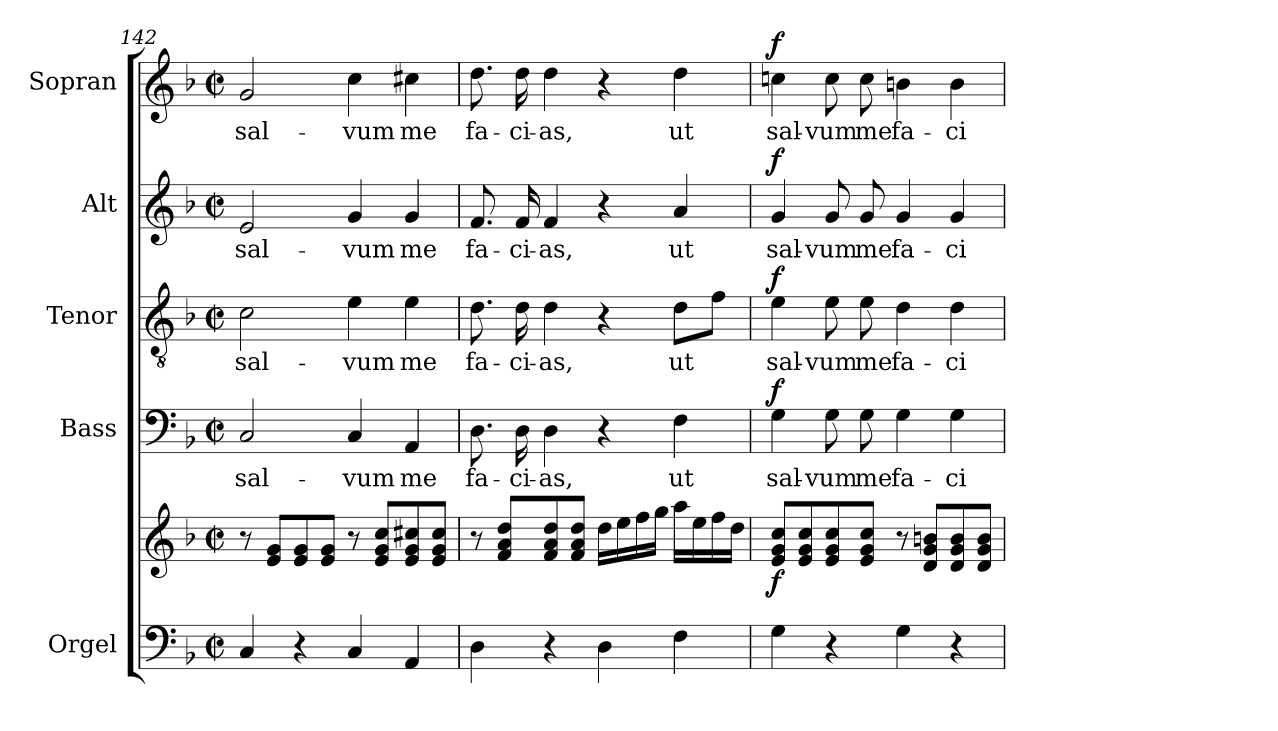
**kern	**kern	**dynam	**kern	**text	**dynam	**kern	**text	**dynam	**kern	**text	**dynam	**kern	**text	**dynam
*part5	*part5	*part5	*part4	*part4	*part4	*part3	*part3	*part3	*part2	*part2	*part2	*part1	*part1	*part1
*staff6	*staff5	*staff5/6	*staff4	*staff4	*staff4	*staff3	*staff3	*staff3	*staff2	*staff2	*staff2	*staff1	*staff1	*staff1
*I"Orgel	*	*	*I"Bass	*	*	*I"Tenor	*	*	*I"Alt	*	*	*I"Sopran	*	*
*I'Org.	*	*	*I'B	*	*	*I'T	*	*	*I'A	*	*	*I'S	*	*
!!LO:PB:g=z
*clefF4	*clefG2	*	*clefF4	*	*	*clefGv2	*	*	*clefG2	*	*	*clefG2	*	*
*k[b-]	*k[b-]	*	*k[b-]	*	*	*k[b-]	*	*	*k[b-]	*	*	*k[b-]	*	*
*F:	*F:	*	*F:	*	*	*F:	*	*	*F:	*	*	*F:	*	*
*M2/2	*M2/2	*	*M2/2	*	*	*M2/2	*	*	*M2/2	*	*	*M2/2	*	*
*met(c|)	*met(c|)	*	*met(c|)	*	*	*met(c|)	*	*	*met(c|)	*	*	*met(c|)	*	*
=142	=142	=142	=142	=142	=142	=142	=142	=142	=142	=142	=142	=142	=142	=142
!	!	!	!	!LO:LY:b	!	!	!LO:LY:b	!	!	!LO:LY:b	!	!	!LO:LY:b	!
4C/	8r	.	2C/	sal-	.	2c\	sal-	.	2e/	sal-	.	2g/	sal-	.
.	8e/ 8g/L	.	.	.	.	.	.	.	.	.	.	.	.	.
4r	8e/ 8g/	.	.	.	.	.	.	.	.	.	.	.	.	.
.	8e/ 8g/J	.	.	.	.	.	.	.	.	.	.	.	.	.
!	!	!	!	!LO:LY:b	!	!	!LO:LY:b	!	!	!LO:LY:b	!	!	!LO:LY:b	!
4C/	8r	.	4C/	-vum	.	4e\	-vum	.	4g/	-vum	.	4cc\	-vum	.
.	8e/ 8g/ 8cc/L	.	.	.	.	.	.	.	.	.	.	.	.	.
!	!	!	!	!LO:LY:b	!	!	!LO:LY:b	!	!	!LO:LY:b	!	!	!LO:LY:b	!
4AA/	8e/ 8g/ 8cc#X/	.	4AA/	me	.	4e\	me	.	4g/	me	.	4cc#X\	me	.
.	8e/ 8g/ 8cc#/J	.	.	.	.	.	.	.	.	.	.	.	.	.
=143	=143	=143	=143	=143	=143	=143	=143	=143	=143	=143	=143	=143	=143	=143
!	!	!	!	!LO:LY:b	!	!	!LO:LY:b	!	!	!LO:LY:b	!	!	!LO:LY:b	!
4D\	8r	.	8.D\	fa-	.	8.d\	fa-	.	8.f/	fa-	.	8.dd\	fa-	.
.	8f/ 8a/ 8dd/L	.	.	.	.	.	.	.	.	.	.	.	.	.
!	!	!	!	!LO:LY:b	!	!	!LO:LY:b	!	!	!LO:LY:b	!	!	!LO:LY:b	!
.	.	.	16D\	-ci-	.	16d\	-ci-	.	16f/	-ci-	.	16dd\	-ci-	.
!	!	!	!	!LO:LY:b	!	!	!LO:LY:b	!	!	!LO:LY:b	!	!	!LO:LY:b	!
4r	8f/ 8a/ 8dd/	.	4D\	-as,	.	4d\	-as,	.	4f/	-as,	.	4dd\	-as,	.
.	8f/ 8a/ 8dd/J	.	.	.	.	.	.	.	.	.	.	.	.	.
4D\	16dd\LL	.	4r	.	.	4r	.	.	4r	.	.	4r	.	.
.	16ee\	.	.	.	.	.	.	.	.	.	.	.	.	.
.	16ff\	.	.	.	.	.	.	.	.	.	.	.	.	.
.	16gg\JJ	.	.	.	.	.	.	.	.	.	.	.	.	.
!	!	!	!	!LO:LY:b	!	!	!LO:LY:b	!	!	!LO:LY:b	!	!	!LO:LY:b	!
4F\	16aa\LL	.	4F\	ut	.	8d\L	ut	.	4a/	ut	.	4dd\	ut	.
.	16ee\	.	.	.	.	.	.	.	.	.	.	.	.	.
.	16ff\	.	.	.	.	8f\J	.	.	.	.	.	.	.	.
.	16dd\JJ	.	.	.	.	.	.	.	.	.	.	.	.	.
=144	=144	=144	=144	=144	=144	=144	=144	=144	=144	=144	=144	=144	=144	=144
!	!	!LO:DY:b	!	!LO:LY:b	!LO:DY:a	!	!LO:LY:b	!LO:DY:a	!	!LO:LY:b	!LO:DY:a	!	!LO:LY:b	!LO:DY:a
4G\	8e/ 8g/ 8cc/L	f	4G\	sal-	f	4e\	sal-	f	4g/	sal-	f	4ccn\	sal-	f
.	8e/ 8g/ 8cc/	.	.	.	.	.	.	.	.	.	.	.	.	.
!	!	!	!	!LO:LY:b	!	!	!LO:LY:b	!	!	!LO:LY:b	!	!	!LO:LY:b	!
4r	8e/ 8g/ 8cc/	.	8G\	-vum	.	8e\	-vum	.	8g/	-vum	.	8cc\	-vum	.
!	!	!	!	!LO:LY:b	!	!	!LO:LY:b	!	!	!LO:LY:b	!	!	!LO:LY:b	!
.	8e/ 8g/ 8cc/J	.	8G\	me	.	8e\	me	.	8g/	me	.	8cc\	me	.
!	!	!	!	!LO:LY:b	!	!	!LO:LY:b	!	!	!LO:LY:b	!	!	!LO:LY:b	!
4G\	8r	.	4G\	fa-	.	4d\	fa-	.	4g/	fa-	.	4bn\	fa-	.
.	8d/ 8g/ 8bn/L	.	.	.	.	.	.	.	.	.	.	.	.	.
!	!	!	!	!LO:LY:b	!	!	!LO:LY:b	!	!	!LO:LY:b	!	!	!LO:LY:b	!
4r	8d/ 8g/ 8b/	.	4G\	-ci-	.	4d\	-ci-	.	4g/	-ci-	.	4b\	-ci-	.
.	8d/ 8g/ 8b/J	.	.	.	.	.	.	.	.	.	.	.	.	.
=	=	=	=	=	=	=	=	=	=	=	=	=	=	=
*-	*-	*-	*-	*-	*-	*-	*-	*-	*-	*-	*-	*-	*-	*-
